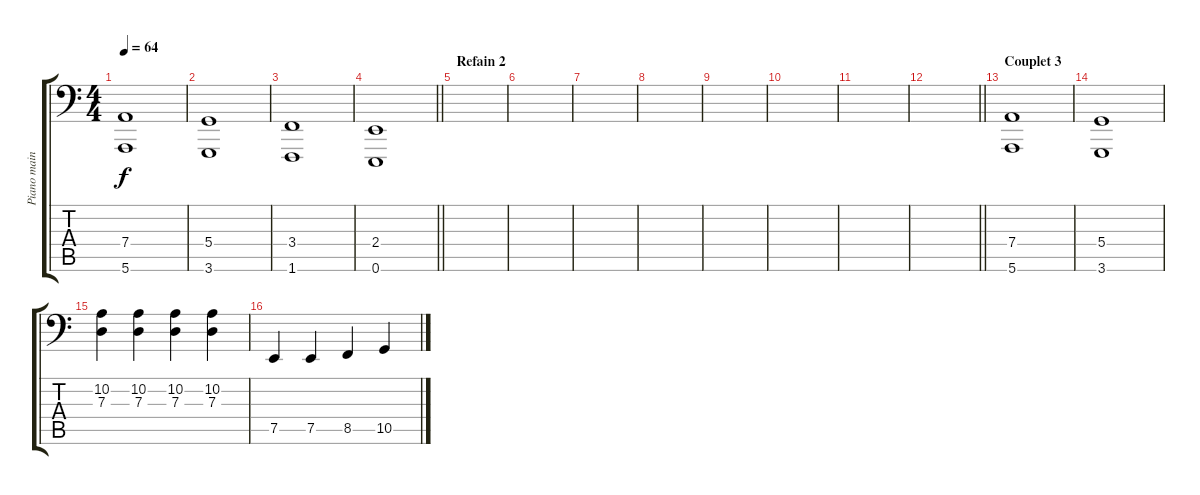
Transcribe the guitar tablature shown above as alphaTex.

\track ("Piano main gauche" "Piano main") {instrument acousticgrandpiano}
\staff {score tabs}
\tuning (E3 B2 G2 D2 A1 E1) {hide}
\ts (4 4)
\tempo 64
\clef f4
\ks c
(7.4 5.6).1{dy f} |
(5.4 3.6).1 |
(3.4 1.6).1 |
\barLineRight lightlight
(2.4 0.6).1 |
\section ("" "Refain 2")
|
|
|
|
|
|
|
\barLineRight lightlight
|
\section ("" "Couplet 3")
(7.4 5.6).1 |
(5.4 3.6).1 |
(10.2 7.3).4 (10.2 7.3).4 (10.2 7.3).4 (10.2 7.3).4 |
7.5.4 7.5.4 8.5.4 10.5.4
